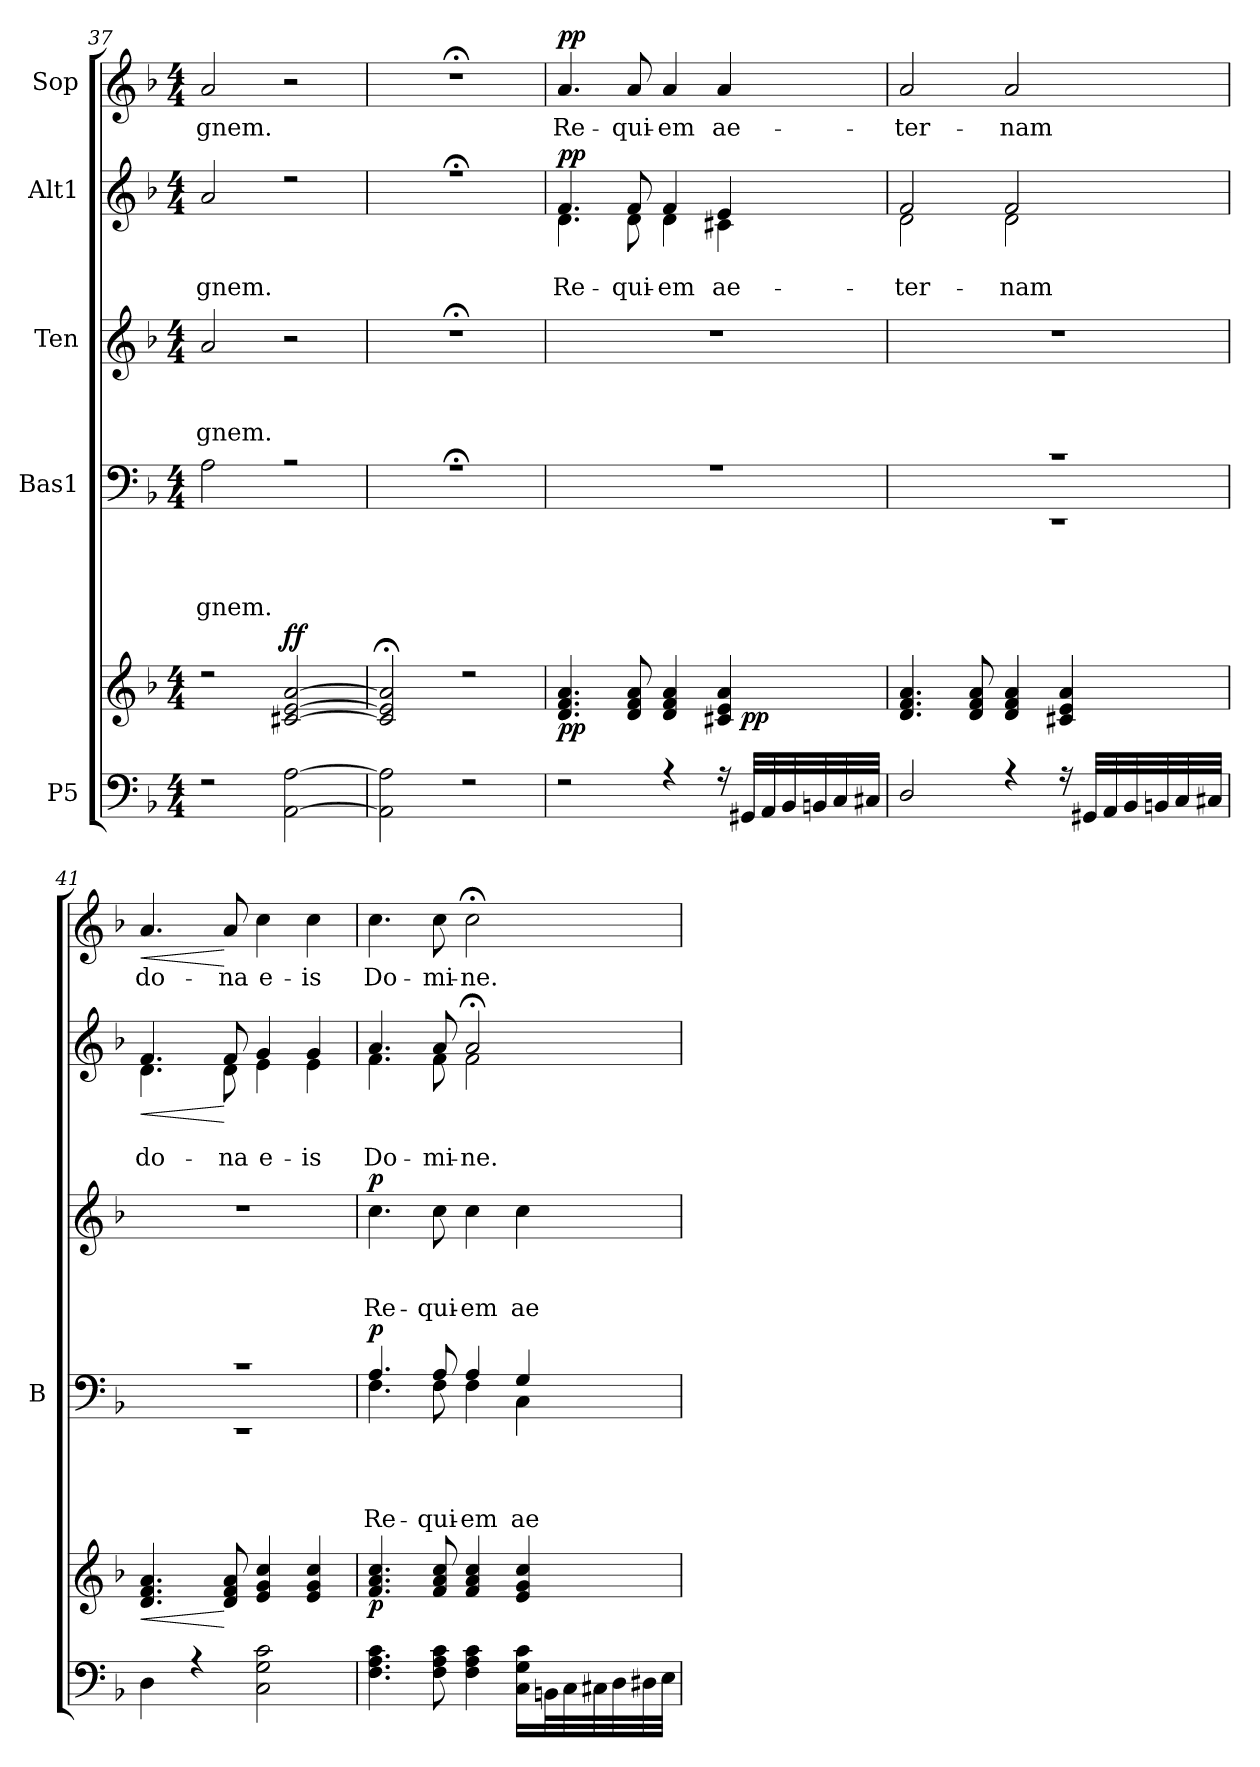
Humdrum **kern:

**kern	**kern	**dynam	**kern	**text	**text	**text	**text	**dynam	**kern	**text	**text	**text	**dynam	**kern	**text	**text	**dynam	**kern	**text	**dynam
*part5	*part5	*part5	*part4	*part4	*part4	*part4	*part4	*part4	*part3	*part3	*part3	*part3	*part3	*part2	*part2	*part2	*part2	*part1	*part1	*part1
*staff6	*staff5	*staff5/6	*staff4	*staff4	*staff4	*staff4	*staff4	*staff4	*staff3	*staff3	*staff3	*staff3	*staff3	*staff2	*staff2	*staff2	*staff2	*staff1	*staff1	*staff1
*I"P5	*	*	*I"Bas1	*	*	*	*	*	*I"Ten	*	*	*	*	*I"Alt1	*	*	*	*I"Sop	*	*
*	*	*	*I'B	*	*	*	*	*	*	*	*	*	*	*	*	*	*	*	*	*
*clefF4	*clefG2	*	*clefF4	*	*	*	*	*	*clefG2	*	*	*	*	*clefG2	*	*	*	*clefG2	*	*
*	*	*	*	*	*	*	*	*	*ITrd7c12	*	*	*	*	*	*	*	*	*	*	*
*k[b-]	*k[b-]	*	*k[b-]	*	*	*	*	*	*k[b-]	*	*	*	*	*k[b-]	*	*	*	*k[b-]	*	*
*F:	*F:	*	*F:	*	*	*	*	*	*F:	*	*	*	*	*F:	*	*	*	*F:	*	*
*M4/4	*M4/4	*	*M4/4	*	*	*	*	*	*M4/4	*	*	*	*	*M4/4	*	*	*	*M4/4	*	*
=37	=37	=37	=37	=37	=37	=37	=37	=37	=37	=37	=37	=37	=37	=37	=37	=37	=37	=37	=37	=37
*^	*^	*	*	*	*	*	*	*	*	*	*	*	*	*	*	*	*	*	*	*
!	!	!	!	!	!	!	!	!	!LO:LY:b	!	!	!	!	!LO:LY:b	!	!	!	!LO:LY:b	!	!	!LO:LY:b	!
*	*	*	*	*	*^	*	*	*	*	*	*	*	*	*	*	*^	*	*	*	*	*	*
2r	1ryy	2r	1ryy	.	2A\	1ryy	.	.	.	-gnem.	.	2A/	.	.	-gnem.	.	2a/	1ryy	.	-gnem.	.	2a/	-gnem.	.
!	!	!	!	!LO:DY:a	!	!	!	!	!	!	!	!	!	!	!	!	!	!	!	!	!	!	!	!
[<2AA\ [>2A\	.	[<2c#X/ [<2e/ [>2a/	.	ff	2r	.	.	.	.	.	.	2r	.	.	.	.	2r	.	.	.	.	2r	.	.
=38	=38	=38	=38	=38	=38	=38	=38	=38	=38	=38	=38	=38	=38	=38	=38	=38	=38	=38	=38	=38	=38	=38	=38	=38
2AA\] 2A\]	1ryy	2c#/];< 2e/];< 2a/];<	1ryy	.	1r;<	1ryy	.	.	.	.	.	1r;<	.	.	.	.	1r;<	1ryy	.	.	.	1r;<	.	.
2r	.	2r	.	.	.	.	.	.	.	.	.	.	.	.	.	.	.	.	.	.	.	.	.	.
!!LO:PB:g=z
=39	=39	=39	=39	=39	=39	=39	=39	=39	=39	=39	=39	=39	=39	=39	=39	=39	=39	=39	=39	=39	=39	=39	=39	=39
!	!	!	!	!LO:DY:b	!	!	!	!	!	!	!	!	!	!	!	!	!	!	!	!LO:LY:b	!LO:DY:a	!	!LO:LY:b	!LO:DY:a
*	*	*	*^	*	*	*	*	*	*	*	*	*	*	*	*	*	*	*	*	*	*	*	*	*
2r	1ryy	4.d/ 4.f/ 4.a/	1ryy	2ryy	pp	1r	1ryy	.	.	.	.	.	1r	.	.	.	.	4.f/	4.d\	.	Re-	pp	4.a/	Re-	pp
!	!	!	!	!	!	!	!	!	!	!	!	!	!	!	!	!	!	!	!	!	!LO:LY:b	!	!	!LO:LY:b	!
.	.	8d/ 8f/ 8a/	.	.	.	.	.	.	.	.	.	.	.	.	.	.	.	8f/	8d\	.	-qui-	.	8a/	-qui-	.
!	!	!	!	!	!	!	!	!	!	!	!	!	!	!	!	!	!	!	!	!	!LO:LY:b	!	!	!LO:LY:b	!
4r	.	4d/ 4f/ 4a/	.	4ryy	.	.	.	.	.	.	.	.	.	.	.	.	.	4f/	4d\	.	-em	.	4a/	-em	.
!	!	!	!	!	!	!	!	!	!	!	!	!	!	!	!	!	!	!	!	!	!LO:LY:b	!	!	!LO:LY:b	!
16r	.	4c#X/ 4e/ 4a/	.	16ryy	.	.	.	.	.	.	.	.	.	.	.	.	.	4e/	4c#X\	.	ae-	.	4a/	ae-	.
!	!	!	!	!	!LO:DY:b	!	!	!	!	!	!	!	!	!	!	!	!	!	!	!	!	!	!	!	!
32GG#X/LLL	.	.	.	8.ryy	pp	.	.	.	.	.	.	.	.	.	.	.	.	.	.	.	.	.	.	.	.
32AA/	.	.	.	.	.	.	.	.	.	.	.	.	.	.	.	.	.	.	.	.	.	.	.	.	.
32BB-/	.	.	.	.	.	.	.	.	.	.	.	.	.	.	.	.	.	.	.	.	.	.	.	.	.
32BBn/	.	.	.	.	.	.	.	.	.	.	.	.	.	.	.	.	.	.	.	.	.	.	.	.	.
32C/	.	.	.	.	.	.	.	.	.	.	.	.	.	.	.	.	.	.	.	.	.	.	.	.	.
32C#X/JJJ	.	.	.	.	.	.	.	.	.	.	.	.	.	.	.	.	.	.	.	.	.	.	.	.	.
=40	=40	=40	=40	=40	=40	=40	=40	=40	=40	=40	=40	=40	=40	=40	=40	=40	=40	=40	=40	=40	=40	=40	=40	=40	=40
!	!	!	!	!	!	!	!	!	!	!	!	!	!	!	!	!	!	!	!	!	!LO:LY:b	!	!	!LO:LY:b	!
*	*	*	*v	*v	*	*	*	*	*	*	*	*	*	*	*	*	*	*	*	*	*	*	*	*	*
2D/	1ryy	4.d/ 4.f/ 4.a/	1ryy	.	1rc	1rEE	.	.	.	.	.	1r	.	.	.	.	2f/	2d\	.	-ter-	.	2a/	-ter-	.
.	.	8d/ 8f/ 8a/	.	.	.	.	.	.	.	.	.	.	.	.	.	.	.	.	.	.	.	.	.	.
!	!	!	!	!	!	!	!	!	!	!	!	!	!	!	!	!	!	!	!	!LO:LY:b	!	!	!LO:LY:b	!
4r	.	4d/ 4f/ 4a/	.	.	.	.	.	.	.	.	.	.	.	.	.	.	2f/	2d\	.	-nam	.	2a/	-nam	.
16r	.	4c#X/ 4e/ 4a/	.	.	.	.	.	.	.	.	.	.	.	.	.	.	.	.	.	.	.	.	.	.
32GG#X/LLL	.	.	.	.	.	.	.	.	.	.	.	.	.	.	.	.	.	.	.	.	.	.	.	.
32AA/	.	.	.	.	.	.	.	.	.	.	.	.	.	.	.	.	.	.	.	.	.	.	.	.
32BB-/	.	.	.	.	.	.	.	.	.	.	.	.	.	.	.	.	.	.	.	.	.	.	.	.
32BBn/	.	.	.	.	.	.	.	.	.	.	.	.	.	.	.	.	.	.	.	.	.	.	.	.
32C/	.	.	.	.	.	.	.	.	.	.	.	.	.	.	.	.	.	.	.	.	.	.	.	.
32C#X/JJJ	.	.	.	.	.	.	.	.	.	.	.	.	.	.	.	.	.	.	.	.	.	.	.	.
=41	=41	=41	=41	=41	=41	=41	=41	=41	=41	=41	=41	=41	=41	=41	=41	=41	=41	=41	=41	=41	=41	=41	=41	=41
!	!	!	!	!LO:HP:b	!	!	!	!	!	!	!	!	!	!	!	!	!	!	!	!LO:LY:b	!LO:HP:b	!	!LO:LY:b	!LO:HP:b
4D\	1ryy	4.d/ 4.f/ 4.a/	1ryy	<	1rc	1rEE	.	.	.	.	.	1r	.	.	.	.	4.f/	4.d\	.	do-	<	4.a/	do-	<
4r	.	.	.	.	.	.	.	.	.	.	.	.	.	.	.	.	.	.	.	.	.	.	.	.
!	!	!	!	!	!	!	!	!	!	!	!	!	!	!	!	!	!	!	!	!LO:LY:b	!	!	!LO:LY:b	!
.	.	8d/ 8f/ 8a/	.	[	.	.	.	.	.	.	.	.	.	.	.	.	8f/	8d\	.	-na	[	8a/	-na	[
!	!	!	!	!	!	!	!	!	!	!	!	!	!	!	!	!	!	!	!	!LO:LY:b	!	!	!LO:LY:b	!
2C\ 2G\ 2c\	.	4e/ 4g/ 4cc/	.	.	.	.	.	.	.	.	.	.	.	.	.	.	4g/	4e\	.	e-	.	4cc\	e-	.
!	!	!	!	!	!	!	!	!	!	!	!	!	!	!	!	!	!	!	!	!LO:LY:b	!	!	!LO:LY:b	!
.	.	4e/ 4g/ 4cc/	.	.	.	.	.	.	.	.	.	.	.	.	.	.	4g/	4e\	.	-is	.	4cc\	-is	.
=42	=42	=42	=42	=42	=42	=42	=42	=42	=42	=42	=42	=42	=42	=42	=42	=42	=42	=42	=42	=42	=42	=42	=42	=42
!	!	!	!	!LO:DY:b	!	!	!	!	!	!LO:LY:b	!LO:DY:a	!	!	!	!LO:LY:b	!LO:DY:a	!	!	!	!LO:LY:b	!	!	!LO:LY:b	!
4.F\ 4.A\ 4.c\	1ryy	4.f/ 4.a/ 4.cc/	1ryy	p	4.A/	4.F\	.	.	.	Re-	p	4.c\	.	.	Re-	p	4.a/	4.f\	.	Do-	.	4.cc\	Do-	.
!	!	!	!	!	!	!	!	!	!	!LO:LY:b	!	!	!	!	!LO:LY:b	!	!	!	!	!LO:LY:b	!	!	!LO:LY:b	!
8F\ 8A\ 8c\	.	8f/ 8a/ 8cc/	.	.	8A/	8F\	.	.	.	-qui-	.	8c\	.	.	-qui-	.	8a/	8f\	.	-mi-	.	8cc\	-mi-	.
!	!	!	!	!	!	!	!	!	!	!LO:LY:b	!	!	!	!	!LO:LY:b	!	!	!	!	!LO:LY:b	!	!	!LO:LY:b	!
4F\ 4A\ 4c\	.	4f/ 4a/ 4cc/	.	.	4A/	4F\	.	.	.	-em	.	4c\	.	.	-em	.	2a;</	2f\	.	-ne.	.	2cc;<\	-ne.	.
!	!	!	!	!	!	!	!	!	!	!LO:LY:b	!	!	!	!	!LO:LY:b	!	!	!	!	!	!	!	!	!
16C\ 16G\ 16c\LL	.	4e/ 4g/ 4cc/	.	.	4G/	4C\	.	.	.	ae-	.	4c\	.	.	ae-	.	.	.	.	.	.	.	.	.
32BBn\L	.	.	.	.	.	.	.	.	.	.	.	.	.	.	.	.	.	.	.	.	.	.	.	.
32C\	.	.	.	.	.	.	.	.	.	.	.	.	.	.	.	.	.	.	.	.	.	.	.	.
32C#X\	.	.	.	.	.	.	.	.	.	.	.	.	.	.	.	.	.	.	.	.	.	.	.	.
32D\	.	.	.	.	.	.	.	.	.	.	.	.	.	.	.	.	.	.	.	.	.	.	.	.
32D#X\	.	.	.	.	.	.	.	.	.	.	.	.	.	.	.	.	.	.	.	.	.	.	.	.
32E\JJJ	.	.	.	.	.	.	.	.	.	.	.	.	.	.	.	.	.	.	.	.	.	.	.	.
*v	*v	*	*	*	*v	*v	*	*	*	*	*	*	*	*	*	*	*v	*v	*	*	*	*	*	*
*	*v	*v	*	*	*	*	*	*	*	*	*	*	*	*	*	*	*	*	*	*	*
=	=	=	=	=	=	=	=	=	=	=	=	=	=	=	=	=	=	=	=	=
*-	*-	*-	*-	*-	*-	*-	*-	*-	*-	*-	*-	*-	*-	*-	*-	*-	*-	*-	*-	*-
